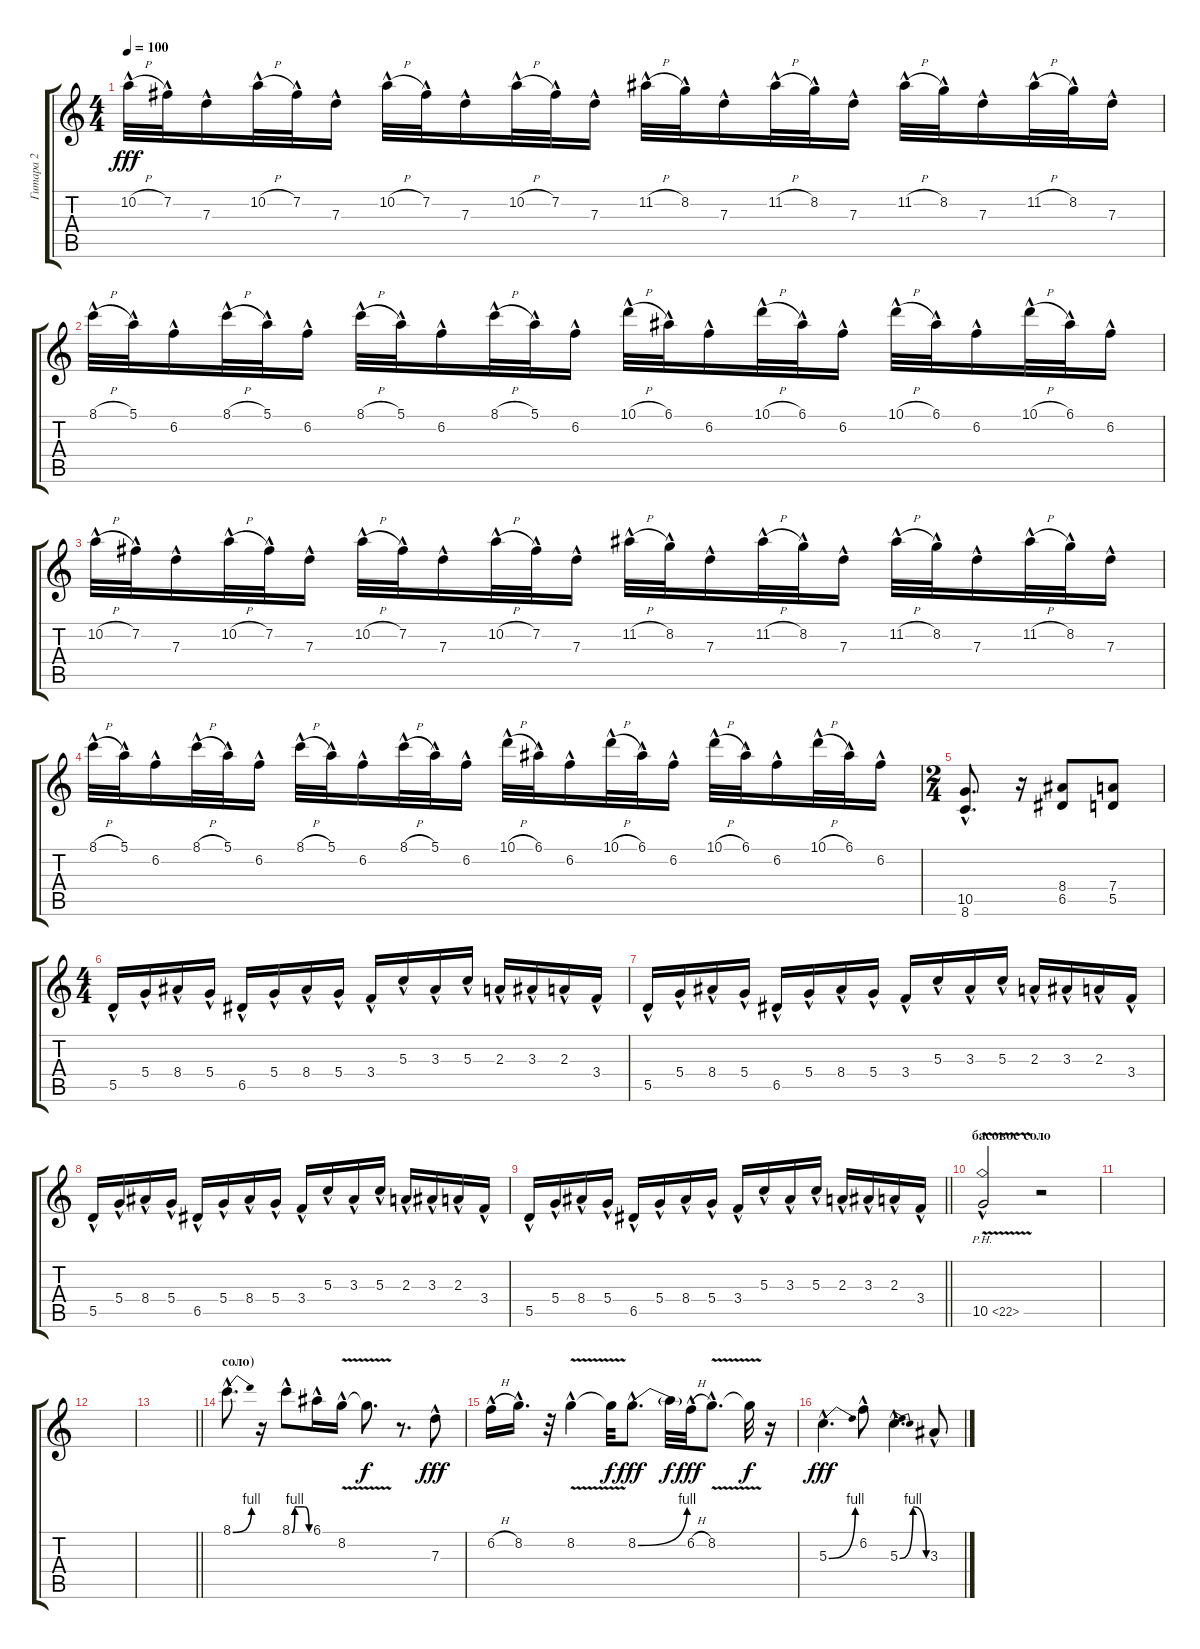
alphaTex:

\track ("Гитара 2" "Гитара 2") {instrument distortionguitar}
\staff {score tabs}
\tuning (E4 B3 G3 D3 A2 E2) {hide}
\ts (4 4)
\tempo 100
\clef g2
\ks c
10.2{h hac}.32{dy fff} 7.2{hac}.32 7.3{hac}.16 10.2{h hac}.32 7.2{hac}.32 7.3{hac}.16 10.2{h hac}.32 7.2{hac}.32 7.3{hac}.16 10.2{h hac}.32 7.2{hac}.32 7.3{hac}.16 11.2{h hac}.32 8.2{hac}.32 7.3{hac}.16 11.2{h hac}.32 8.2{hac}.32 7.3{hac}.16 11.2{h hac}.32 8.2{hac}.32 7.3{hac}.16 11.2{h hac}.32 8.2{hac}.32 7.3{hac}.16 |
8.1{h hac}.32 5.1{hac}.32 6.2{hac}.16 8.1{h hac}.32 5.1{hac}.32 6.2{hac}.16 8.1{h hac}.32 5.1{hac}.32 6.2{hac}.16 8.1{h hac}.32 5.1{hac}.32 6.2{hac}.16 10.1{h hac}.32 6.1{hac}.32 6.2{hac}.16 10.1{h hac}.32 6.1{hac}.32 6.2{hac}.16 10.1{h hac}.32 6.1{hac}.32 6.2{hac}.16 10.1{h hac}.32 6.1{hac}.32 6.2{hac}.16 |
10.2{h hac}.32 7.2{hac}.32 7.3{hac}.16 10.2{h hac}.32 7.2{hac}.32 7.3{hac}.16 10.2{h hac}.32 7.2{hac}.32 7.3{hac}.16 10.2{h hac}.32 7.2{hac}.32 7.3{hac}.16 11.2{h hac}.32 8.2{hac}.32 7.3{hac}.16 11.2{h hac}.32 8.2{hac}.32 7.3{hac}.16 11.2{h hac}.32 8.2{hac}.32 7.3{hac}.16 11.2{h hac}.32 8.2{hac}.32 7.3{hac}.16 |
8.1{h hac}.32 5.1{hac}.32 6.2{hac}.16 8.1{h hac}.32 5.1{hac}.32 6.2{hac}.16 8.1{h hac}.32 5.1{hac}.32 6.2{hac}.16 8.1{h hac}.32 5.1{hac}.32 6.2{hac}.16 10.1{h hac}.32 6.1{hac}.32 6.2{hac}.16 10.1{h hac}.32 6.1{hac}.32 6.2{hac}.16 10.1{h hac}.32 6.1{hac}.32 6.2{hac}.16 10.1{h hac}.32 6.1{hac}.32 6.2{hac}.16 |
\ts (2 4)
(10.5{hac} 8.6).8{d} r.16 (8.4 6.5).8 (7.4 5.5).8 |
\ts (4 4)
5.5{hac}.16 5.4{hac}.16 8.4{hac}.16 5.4{hac}.16 6.5{hac}.16 5.4{hac}.16 8.4{hac}.16 5.4{hac}.16 3.4{hac}.16 5.3{hac}.16 3.3{hac}.16 5.3{hac}.16 2.3{hac}.16 3.3{hac}.16 2.3{hac}.16 3.4{hac}.16 |
5.5{hac}.16 5.4{hac}.16 8.4{hac}.16 5.4{hac}.16 6.5{hac}.16 5.4{hac}.16 8.4{hac}.16 5.4{hac}.16 3.4{hac}.16 5.3{hac}.16 3.3{hac}.16 5.3{hac}.16 2.3{hac}.16 3.3{hac}.16 2.3{hac}.16 3.4{hac}.16 |
5.5{hac}.16 5.4{hac}.16 8.4{hac}.16 5.4{hac}.16 6.5{hac}.16 5.4{hac}.16 8.4{hac}.16 5.4{hac}.16 3.4{hac}.16 5.3{hac}.16 3.3{hac}.16 5.3{hac}.16 2.3{hac}.16 3.3{hac}.16 2.3{hac}.16 3.4{hac}.16 |
\barLineRight lightlight
5.5{hac}.16 5.4{hac}.16 8.4{hac}.16 5.4{hac}.16 6.5{hac}.16 5.4{hac}.16 8.4{hac}.16 5.4{hac}.16 3.4{hac}.16 5.3{hac}.16 3.3{hac}.16 5.3{hac}.16 2.3{hac}.16 3.3{hac}.16 2.3{hac}.16 3.4{hac}.16 |
\section ("" "басовое соло")
10.5{ph 12 v hac}.2 r.2 |
|
|
\barLineRight lightlight
|
\section ("" "соло)")
8.1{be (bend 0 0 60 4) hac}.8{d} r.16 8.1{be (custom 0 0 10 4 20 4 45 4 60 0) hac}.8 6.1{hac}.16 8.2{v hac}.16 8.2{t}.8{d dy f} r.8{d} 7.3{hac}.8{dy fff} |
6.2{h hac}.16 8.2{hac}.16{d} r.32 8.2{v hac}.4 8.2{t}.32{dy f} 8.2{be (bend 0 0 60 4) hac}.8{d dy fff} 8.2{t}.32{dy f} 6.2{h hac}.32{dy fff} 8.2{v hac}.8{d} 8.2{t}.32{dy f} r.16 |
5.3{be (bend 0 0 60 4) hac}.4{d dy fff} 6.2{hac}.8 5.3{be (bendrelease 0 0 15 4 45 4 60 0) hac}.4{d} 3.3{hac}.8
